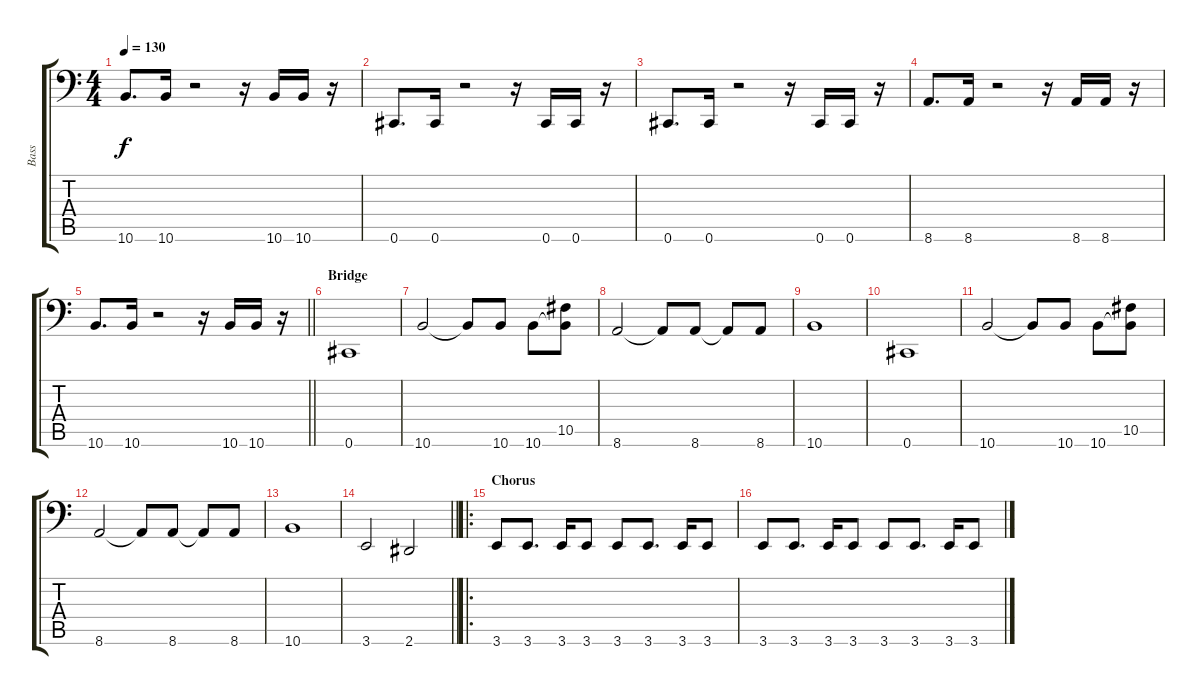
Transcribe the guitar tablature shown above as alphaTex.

\track ("Bass" "Bass") {instrument electricbasspick}
\staff {score tabs}
\tuning (Eb3 Bb2 Gb2 Db2 Ab1 Db1) {hide}
\ts (4 4)
\tempo 130
\clef f4
\ks c
10.6.8{d dy f} 10.6.16 r.2 r.16 10.6.16 10.6.16 r.16 |
0.6.8{d} 0.6.16 r.2 r.16 0.6.16 0.6.16 r.16 |
0.6.8{d} 0.6.16 r.2 r.16 0.6.16 0.6.16 r.16 |
8.6.8{d} 8.6.16 r.2 r.16 8.6.16 8.6.16 r.16 |
\barLineRight lightlight
10.6.8{d} 10.6.16 r.2 r.16 10.6.16 10.6.16 r.16 |
\section ("" "Bridge")
0.6.1 |
10.6.2 10.6{t}.8 10.6.8 10.6.8 (10.5 10.6{t}).8 |
8.6.2 8.6{t}.8 8.6.8 8.6{t}.8 8.6.8 |
10.6.1 |
0.6.1 |
10.6.2 10.6{t}.8 10.6.8 10.6.8 (10.5 10.6{t}).8 |
8.6.2 8.6{t}.8 8.6.8 8.6{t}.8 8.6.8 |
10.6.1 |
\barLineRight lightlight
3.6.2 2.6.2 |
\ro
\section ("" "Chorus")
3.6.8 3.6.8{d} 3.6.16 3.6.8 3.6.8 3.6.8{d} 3.6.16 3.6.8 |
3.6.8 3.6.8{d} 3.6.16 3.6.8 3.6.8 3.6.8{d} 3.6.16 3.6.8
